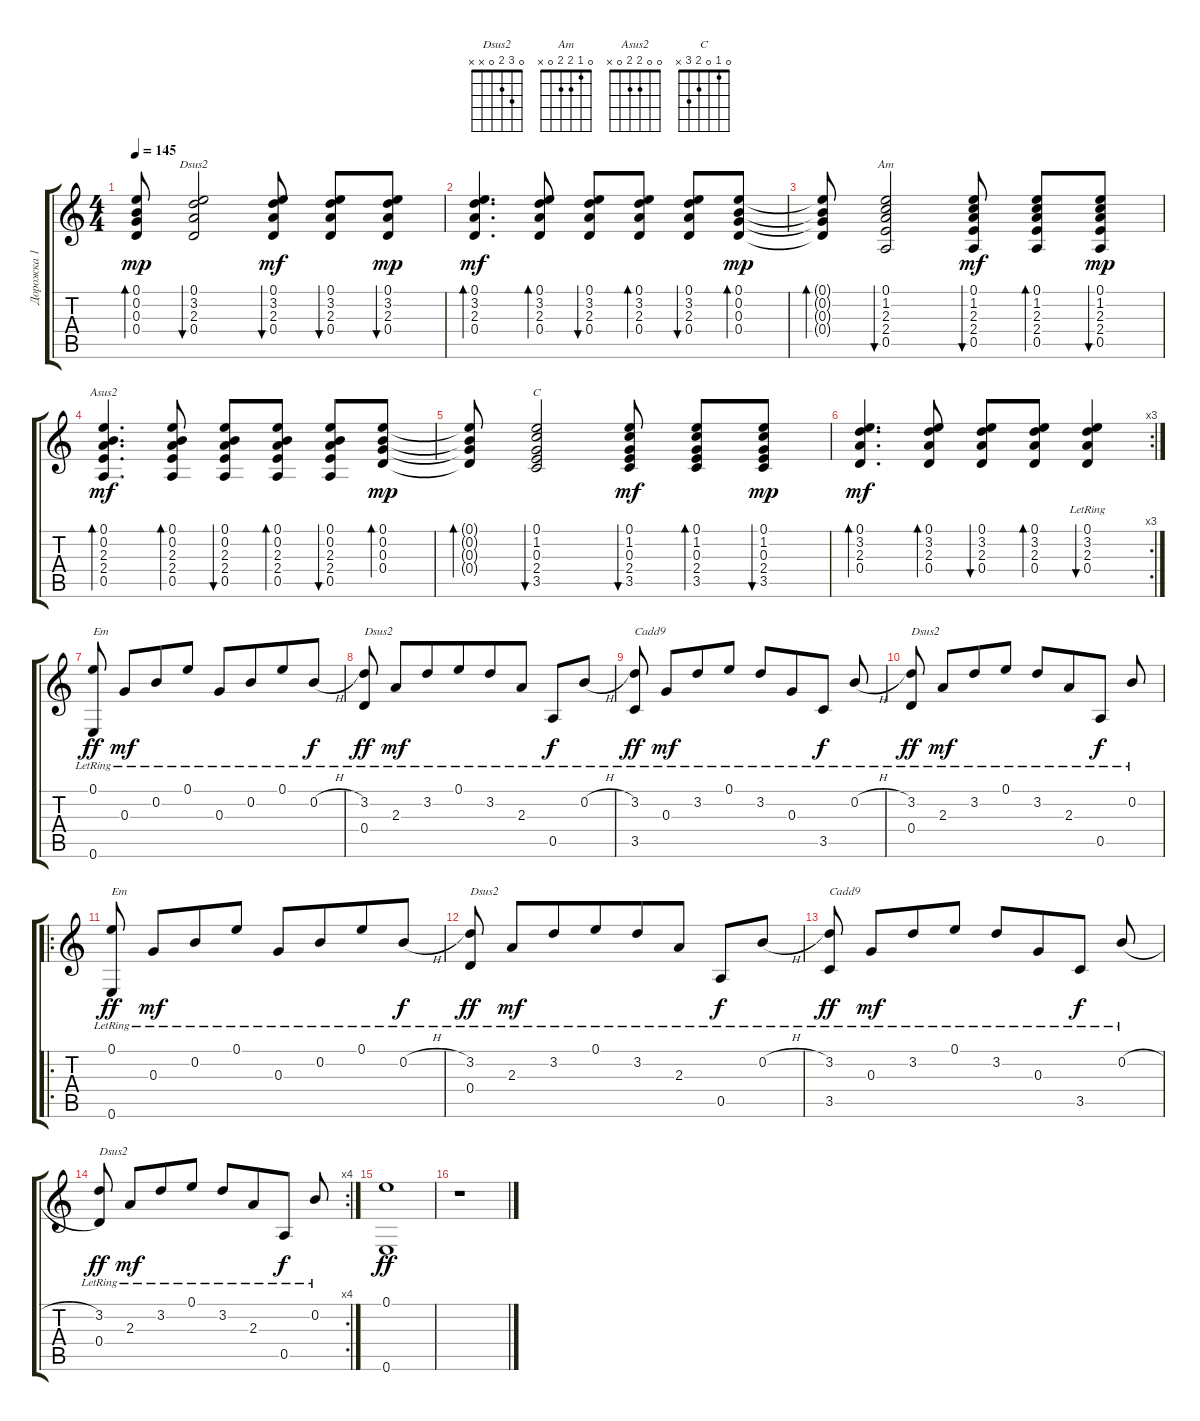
\track ("Дорожка 1" "Дорожка 1") {instrument acousticguitarsteel}
\staff {score tabs}
\tuning (E4 B3 G3 D3 A2 E2) {hide}
\chord ("Dsus2" 0 3 2 0 x x)
\chord ("Am" 0 1 2 2 0 x)
\chord ("Asus2" 0 0 2 2 0 x)
\chord ("C" 0 1 0 2 3 x)
\ts (4 4)
\tempo 145
\clef g2
\ks c
(0.1{t} 0.2{t} 0.3{t} 0.4{t}).8{bd 30 dy mp} (0.1 3.2 2.3 0.4).2{bu 120 ch "Dsus2"} (0.1 3.2 2.3 0.4).8{bu 120 dy mf} (0.1 3.2 2.3 0.4).8{bu 120} (0.1 3.2 2.3 0.4).8{bu 120 dy mp} |
(0.1 3.2 2.3 0.4).4{d bd 120 dy mf} (0.1 3.2 2.3 0.4).8{bd 120} (0.1 3.2 2.3 0.4).8{bu 120} (0.1 3.2 2.3 0.4).8{bd 120} (0.1 3.2 2.3 0.4).8{bu 120} (0.1 0.2 0.3 0.4).8{bd 30 dy mp} |
(0.1{t} 0.2{t} 0.3{t} 0.4{t}).8{bd 30} (0.1 1.2 2.3 2.4 0.5).2{bu 60 ch "Am"} (0.1 1.2 2.3 2.4 0.5).8{bu 60 dy mf} (0.1 1.2 2.3 2.4 0.5).8{bd 60} (0.1 1.2 2.3 2.4 0.5).8{bu 60 dy mp} |
(0.1 0.2 2.3 2.4 0.5).4{d bd 60 ch "Asus2" dy mf} (0.1 0.2 2.3 2.4 0.5).8{bd 60} (0.1 0.2 2.3 2.4 0.5).8{bu 60} (0.1 0.2 2.3 2.4 0.5).8{bd 60} (0.1 0.2 2.3 2.4 0.5).8{bu 60} (0.1 0.2 0.3 0.4).8{bd 30 dy mp} |
(0.1{t} 0.2{t} 0.3{t} 0.4{t}).8{bd 30} (0.1 1.2 0.3 2.4 3.5).2{bu 60 ch "C"} (0.1 1.2 0.3 2.4 3.5).8{bu 240 dy mf} (0.1 1.2 0.3 2.4 3.5).8{bd 240} (0.1 1.2 0.3 2.4 3.5).8{bu 240 dy mp} |
\rc 3
(0.1 3.2 2.3 0.4).4{d bd 240 dy mf} (0.1 3.2 2.3 0.4).8{bd 120} (0.1 3.2 2.3 0.4).8{bu 120} (0.1 3.2 2.3 0.4).8{bd 120} (0.1{lr} 3.2{lr} 2.3{lr} 0.4{lr}).4{bu 120} |
(0.1{lr} 0.6{lr}).8{txt "Em" dy ff beam Up beam split} 0.3{lr}.8{dy mf beam Up beam merge} 0.2{lr}.8{beam Up} 0.1{lr}.8{beam Up beam split} 0.3{lr}.8{beam Up} 0.2{lr}.8{beam Up beam merge} 0.1{lr}.8{beam Up beam merge} 0.2{h lr}.8{dy f beam Up} |
(3.2{lr} 0.4{lr}).8{txt "Dsus2" dy ff beam Up beam split} 2.3{lr}.8{dy mf beam Up beam merge} 3.2{lr}.8{beam Up} 0.1{lr}.8{beam Up beam merge} 3.2{lr}.8{beam Up} 2.3{lr}.8{beam Up beam split} 0.5{lr}.8{dy f beam Up beam merge} 0.2{h lr}.8{beam Up} |
(3.2{lr} 3.5{lr}).8{txt "Cadd9" dy ff beam Up beam split} 0.3{lr}.8{dy mf beam Up beam merge} 3.2{lr}.8{beam Up} 0.1{lr}.8{beam Up} 3.2{lr}.8{beam Up} 0.3{lr}.8{beam Up beam merge} 3.5{lr}.8{dy f beam Up beam split} 0.2{h lr}.8{beam Up} |
(3.2{lr} 0.4{lr}).8{txt "Dsus2" dy ff beam Up beam split} 2.3{lr}.8{dy mf beam Up beam merge} 3.2{lr}.8{beam Up beam merge} 0.1{lr}.8{beam Up} 3.2{lr}.8{beam Up beam merge} 2.3{lr}.8{beam Up beam merge} 0.5{lr}.8{dy f beam Up beam split} 0.2{lr}.8{beam Up} |
\ro
(0.1{lr} 0.6{lr}).8{txt "Em" dy ff beam Up beam split} 0.3{lr}.8{dy mf beam Up beam merge} 0.2{lr}.8{beam Up} 0.1{lr}.8{beam Up beam split} 0.3{lr}.8{beam Up} 0.2{lr}.8{beam Up beam merge} 0.1{lr}.8{beam Up beam merge} 0.2{h lr}.8{dy f beam Up} |
(3.2{lr} 0.4{lr}).8{txt "Dsus2" dy ff beam Up beam split} 2.3{lr}.8{dy mf beam Up beam merge} 3.2{lr}.8{beam Up} 0.1{lr}.8{beam Up beam merge} 3.2{lr}.8{beam Up} 2.3{lr}.8{beam Up beam split} 0.5{lr}.8{dy f beam Up beam merge} 0.2{h lr}.8{beam Up} |
(3.2{lr} 3.5{lr}).8{txt "Cadd9" dy ff beam Up beam split} 0.3{lr}.8{dy mf beam Up beam merge} 3.2{lr}.8{beam Up} 0.1{lr}.8{beam Up} 3.2{lr}.8{beam Up} 0.3{lr}.8{beam Up beam merge} 3.5{lr}.8{dy f beam Up beam split} 0.2{h lr}.8{beam Up} |
\rc 4
(3.2{lr} 0.4{lr}).8{txt "Dsus2" dy ff beam Up beam split} 2.3{lr}.8{dy mf beam Up beam merge} 3.2{lr}.8{beam Up beam merge} 0.1{lr}.8{beam Up} 3.2{lr}.8{beam Up beam merge} 2.3{lr}.8{beam Up beam merge} 0.5{lr}.8{dy f beam Up beam split} 0.2{lr}.8{beam Up} |
(0.1 0.6).1{dy ff} |
r.1
